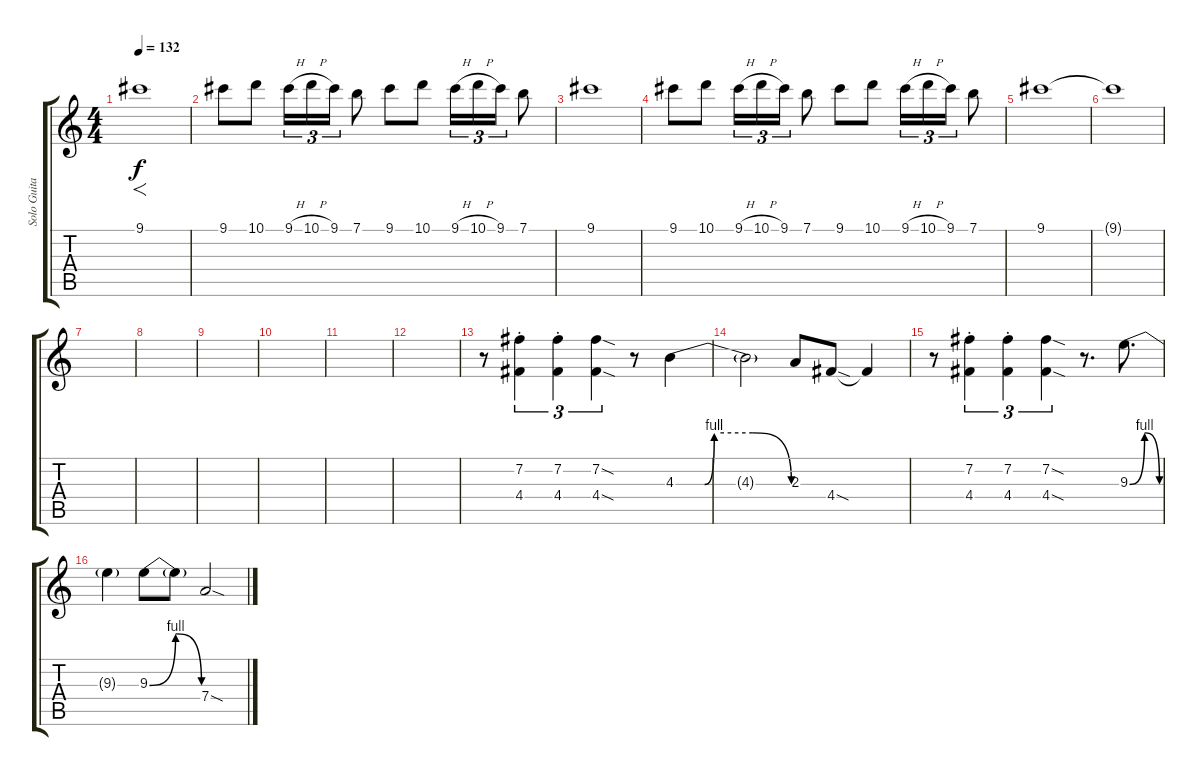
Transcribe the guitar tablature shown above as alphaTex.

\track ("Solo Guitar" "Solo Guita") {instrument distortionguitar}
\staff {score tabs}
\tuning (E4 B3 G3 D3 A2 E2) {hide}
\ts (4 4)
\tempo 132
\clef g2
\ks c
9.1.1{f dy f} |
9.1.8 10.1.8 9.1{h}.16{tu (3 2)} 10.1{h}.16{tu (3 2)} 9.1.16{tu (3 2)} 7.1.8 9.1.8 10.1.8 9.1{h}.16{tu (3 2)} 10.1{h}.16{tu (3 2)} 9.1.16{tu (3 2)} 7.1.8 |
9.1.1 |
9.1.8 10.1.8 9.1{h}.16{tu (3 2)} 10.1{h}.16{tu (3 2)} 9.1.16{tu (3 2)} 7.1.8 9.1.8 10.1.8 9.1{h}.16{tu (3 2)} 10.1{h}.16{tu (3 2)} 9.1.16{tu (3 2)} 7.1.8 |
9.1.1 |
9.1{t}.1 |
|
|
|
|
|
|
r.8 (7.2{st} 4.4{st}).4{tu (3 2)} (7.2{st} 4.4{st}).4{tu (3 2)} (7.2{sod} 4.4{sod}).4{tu (3 2)} r.8 4.3{be (custom 0 0 15 0 20 4 40 4 60 0)}.4 |
4.3{t}.2 2.3.8 4.4{sod}.8 4.4{t}.4 |
r.8 (7.2{st} 4.4{st}).4{tu (3 2)} (7.2{st} 4.4{st}).4{tu (3 2)} (7.2{sod} 4.4{sod}).4{tu (3 2)} r.8{d} 9.3{be (bendrelease 0 0 15 4 35 4 60 0)}.8{d} |
9.3{t}.4 9.3{be (bendrelease 0 0 5 4 30 4 60 0)}.8 9.3{t}.8 7.4{sod}.2
